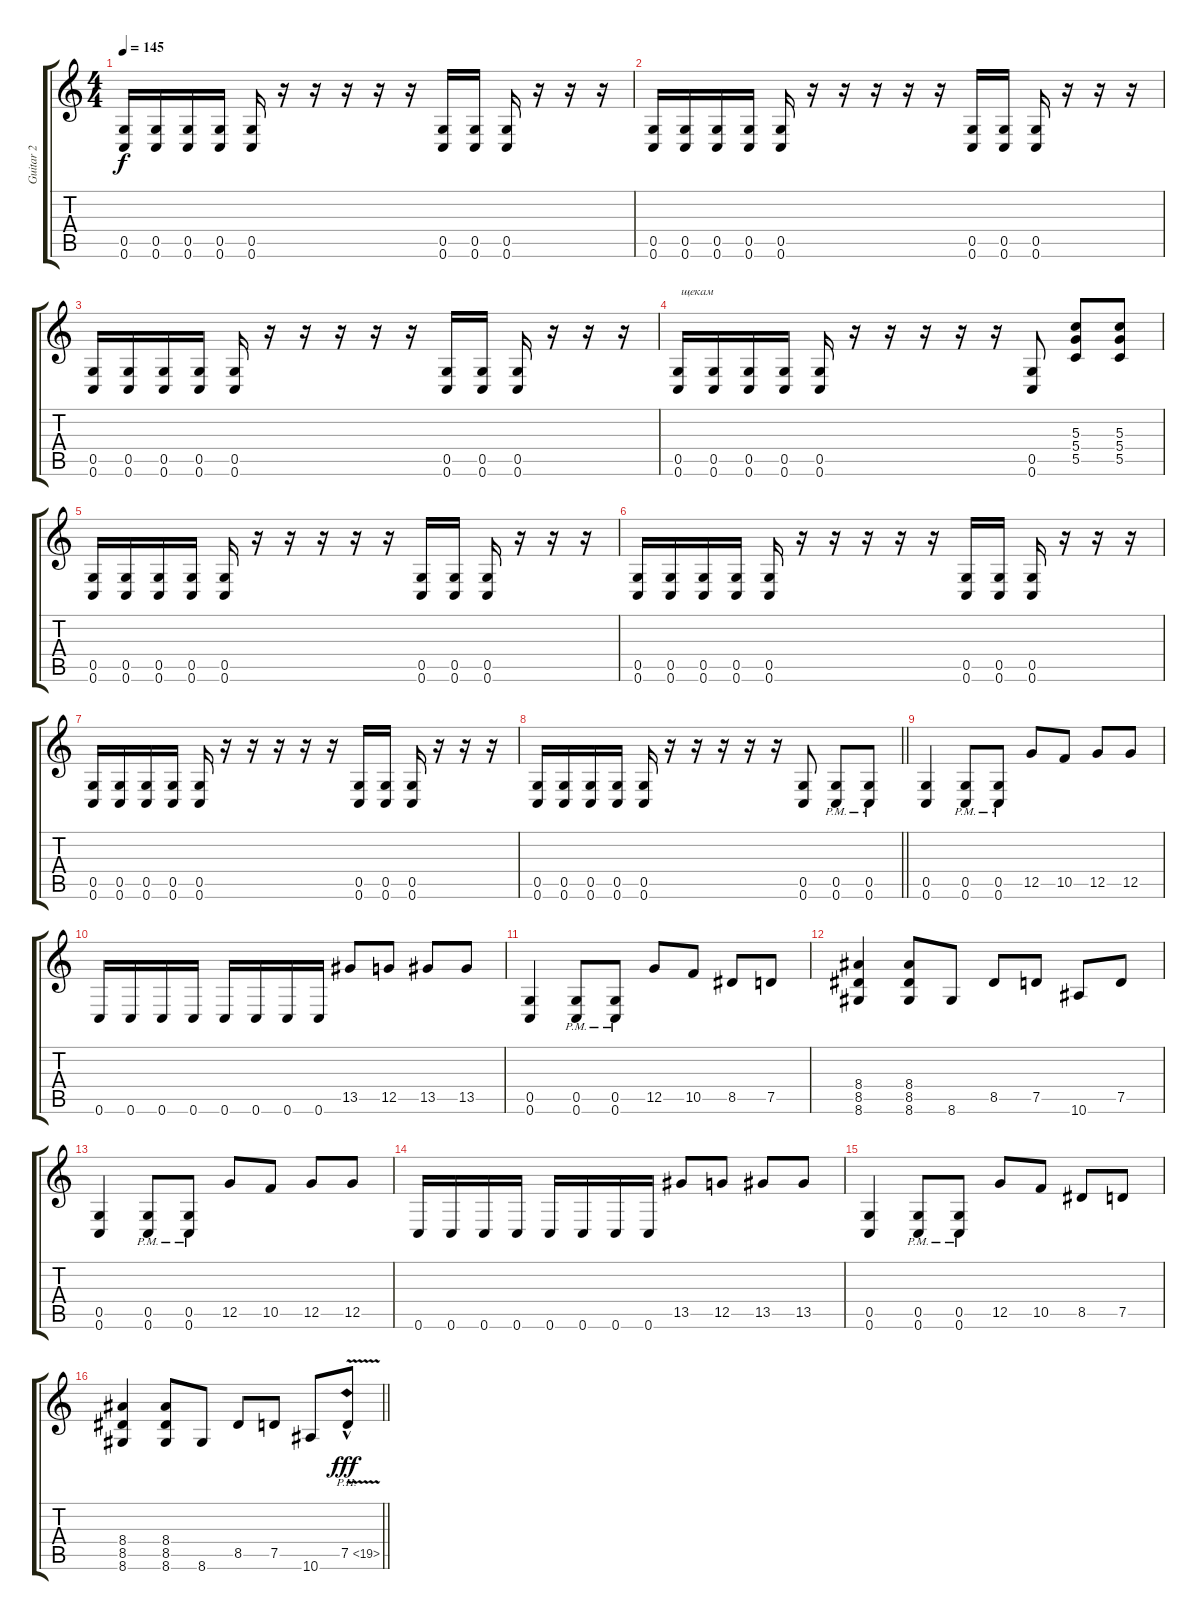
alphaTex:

\track ("Guitar 2" "Guitar 2") {instrument distortionguitar}
\staff {score tabs}
\tuning (E4 B3 G3 D3 G2 C2) {hide}
\ts (4 4)
\tempo 145
\clef g2
\ks c
(0.5 0.6).16{dy f} (0.5 0.6).16 (0.5 0.6).16 (0.5 0.6).16 (0.5 0.6).16 r.16 r.16 r.16 r.16 r.16 (0.5 0.6).16 (0.5 0.6).16 (0.5 0.6).16 r.16 r.16 r.16 |
(0.5 0.6).16 (0.5 0.6).16 (0.5 0.6).16 (0.5 0.6).16 (0.5 0.6).16 r.16 r.16 r.16 r.16 r.16 (0.5 0.6).16 (0.5 0.6).16 (0.5 0.6).16 r.16 r.16 r.16 |
(0.5 0.6).16 (0.5 0.6).16 (0.5 0.6).16 (0.5 0.6).16 (0.5 0.6).16 r.16 r.16 r.16 r.16 r.16 (0.5 0.6).16 (0.5 0.6).16 (0.5 0.6).16 r.16 r.16 r.16 |
(0.5 0.6).16{txt " щекам "} (0.5 0.6).16 (0.5 0.6).16 (0.5 0.6).16 (0.5 0.6).16 r.16 r.16 r.16 r.16 r.16 (0.5 0.6).8 (5.3 5.4 5.5).8 (5.3 5.4 5.5).8 |
(0.5 0.6).16 (0.5 0.6).16 (0.5 0.6).16 (0.5 0.6).16 (0.5 0.6).16 r.16 r.16 r.16 r.16 r.16 (0.5 0.6).16 (0.5 0.6).16 (0.5 0.6).16 r.16 r.16 r.16 |
(0.5 0.6).16 (0.5 0.6).16 (0.5 0.6).16 (0.5 0.6).16 (0.5 0.6).16 r.16 r.16 r.16 r.16 r.16 (0.5 0.6).16 (0.5 0.6).16 (0.5 0.6).16 r.16 r.16 r.16 |
(0.5 0.6).16 (0.5 0.6).16 (0.5 0.6).16 (0.5 0.6).16 (0.5 0.6).16 r.16 r.16 r.16 r.16 r.16 (0.5 0.6).16 (0.5 0.6).16 (0.5 0.6).16 r.16 r.16 r.16 |
\barLineRight lightlight
(0.5 0.6).16 (0.5 0.6).16 (0.5 0.6).16 (0.5 0.6).16 (0.5 0.6).16 r.16 r.16 r.16 r.16 r.16 (0.5 0.6).8 (0.5{pm} 0.6{pm}).8 (0.5{pm} 0.6{pm}).8 |
\section ("" "")
(0.5 0.6).4 (0.5{pm} 0.6{pm}).8 (0.5{pm} 0.6{pm}).8 12.5.8 10.5.8 12.5.8 12.5.8 |
0.6.16 0.6.16 0.6.16 0.6.16 0.6.16 0.6.16 0.6.16 0.6.16 13.5.8 12.5.8 13.5.8 13.5.8 |
(0.5 0.6).4 (0.5{pm} 0.6{pm}).8 (0.5{pm} 0.6{pm}).8 12.5.8 10.5.8 8.5.8 7.5.8 |
(8.4 8.5 8.6).4 (8.4 8.5 8.6).8 8.6.8 8.5.8 7.5.8 10.6.8 7.5.8 |
(0.5 0.6).4 (0.5{pm} 0.6{pm}).8 (0.5{pm} 0.6{pm}).8 12.5.8 10.5.8 12.5.8 12.5.8 |
0.6.16 0.6.16 0.6.16 0.6.16 0.6.16 0.6.16 0.6.16 0.6.16 13.5.8 12.5.8 13.5.8 13.5.8 |
(0.5 0.6).4 (0.5{pm} 0.6{pm}).8 (0.5{pm} 0.6{pm}).8 12.5.8 10.5.8 8.5.8 7.5.8 |
\barLineRight lightlight
(8.4 8.5 8.6).4 (8.4 8.5 8.6).8 8.6.8 8.5.8 7.5.8 10.6.8 7.5{ph 12 v hac}.8{dy fff}
